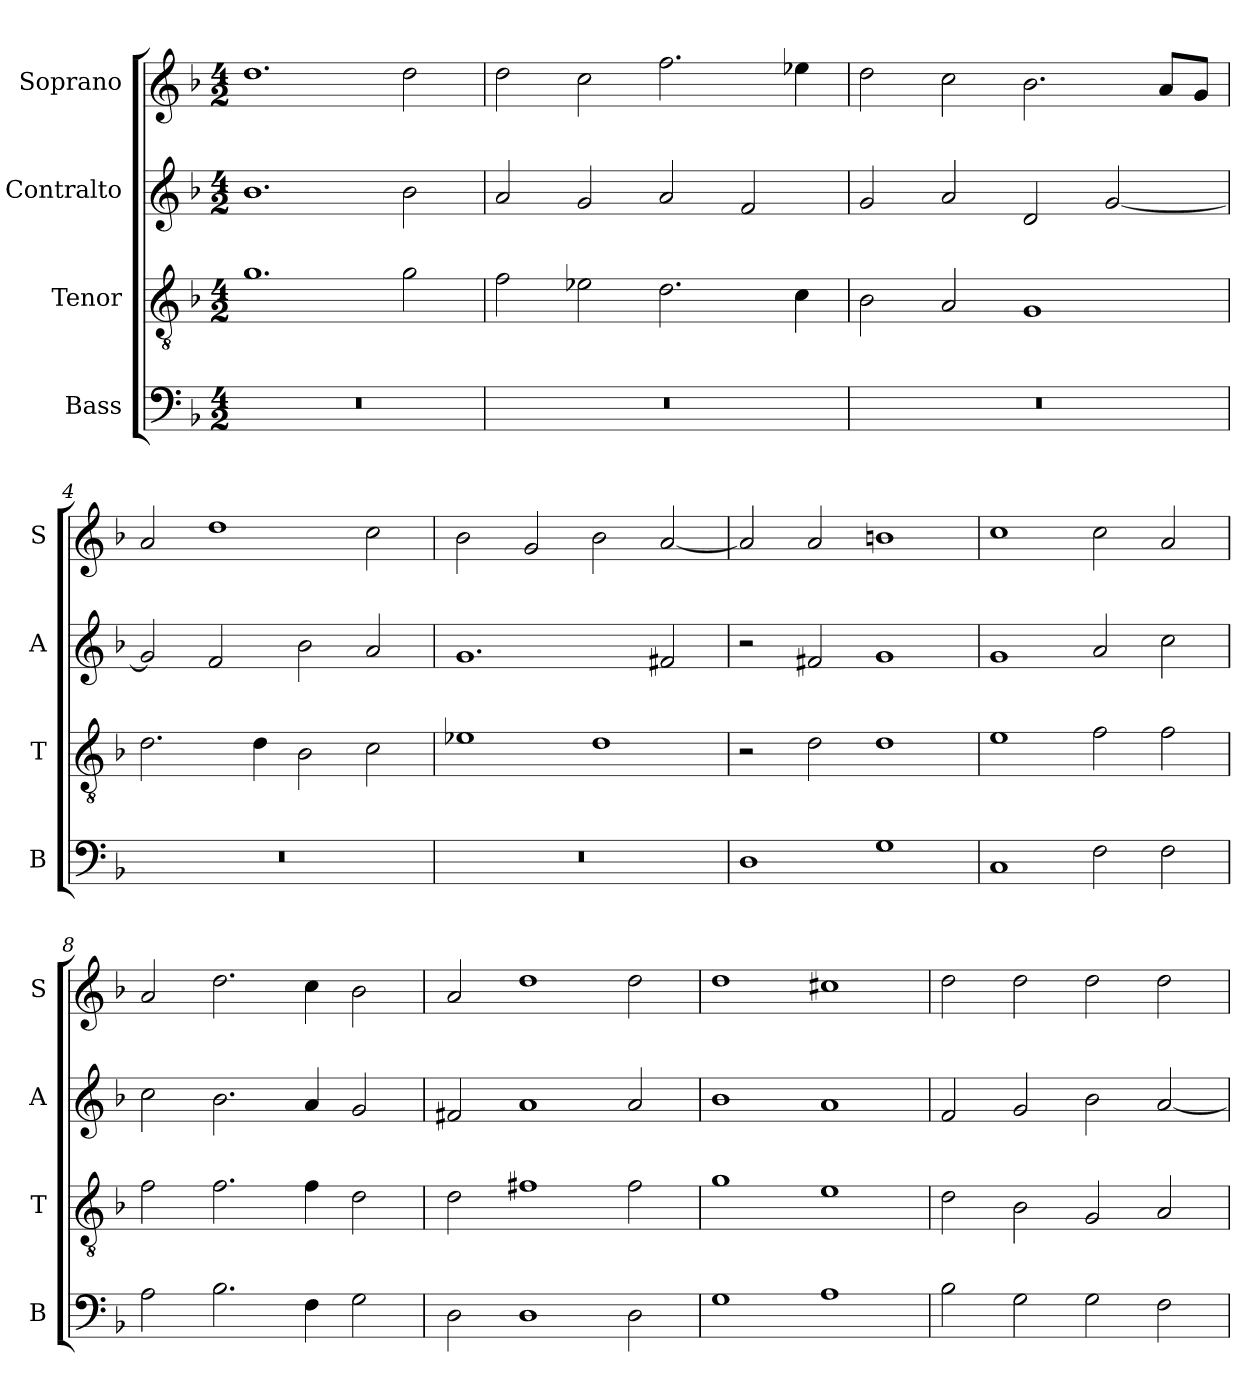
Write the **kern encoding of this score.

**kern	**kern	**kern	**kern
*part4	*part3	*part2	*part1
*staff4	*staff3	*staff2	*staff1
*I"Bass	*I"Tenor	*I"Contralto	*I"Soprano
*I'B	*I'T	*I'A	*I'S
*clefF4	*clefGv2	*clefG2	*clefG2
*k[b-]	*k[b-]	*k[b-]	*k[b-]
*G:dor	*G:dor	*G:dor	*G:dor
*M4/2	*M4/2	*M4/2	*M4/2
=1	=1	=1	=1
0r	1.g	1.b-	1.dd
.	2g	2b-	2dd
=2	=2	=2	=2
0r	2f	2a	2dd
.	2e-X	2g	2cc
.	2.d	2a	2.ff
.	.	2f	.
.	4c	.	4ee-X
=3	=3	=3	=3
0r	2B-	2g	2dd
.	2A	2a	2cc
.	1G	2d	2.b-
.	.	[2g	.
.	.	.	8a/L
.	.	.	8g/J
=4	=4	=4	=4
0r	2.d	2g]	2a
.	.	2f	1dd
.	4d	.	.
.	2B-	2b-	.
.	2c	2a	2cc
=5	=5	=5	=5
0r	1e-X	1.g	2b-
.	.	.	2g
.	1d	.	2b-
.	.	2f#X	[2a
=6	=6	=6	=6
1D	2r	2r	2a]
.	2d	2f#X	2a
1G	1d	1g	1bn
=7	=7	=7	=7
1C	1e	1g	1cc
2F	2f	2a	2cc
2F	2f	2cc	2a
=8	=8	=8	=8
2A	2f	2cc	2a
2.B-	2.f	2.b-	2.dd
4F	4f	4a	4cc
2G	2d	2g	2b-
=9	=9	=9	=9
2D	2d	2f#X	2a
1D	1f#X	1a	1dd
2D	2f#	2a	2dd
=10	=10	=10	=10
1G	1g	1b-	1dd
1A	1e	1a	1cc#X
=11	=11	=11	=11
2B-	2d	2f	2dd
2G	2B-	2g	2dd
2G	2G	2b-	2dd
2F	2A	[2a	2dd
=	=	=	=
*-	*-	*-	*-
